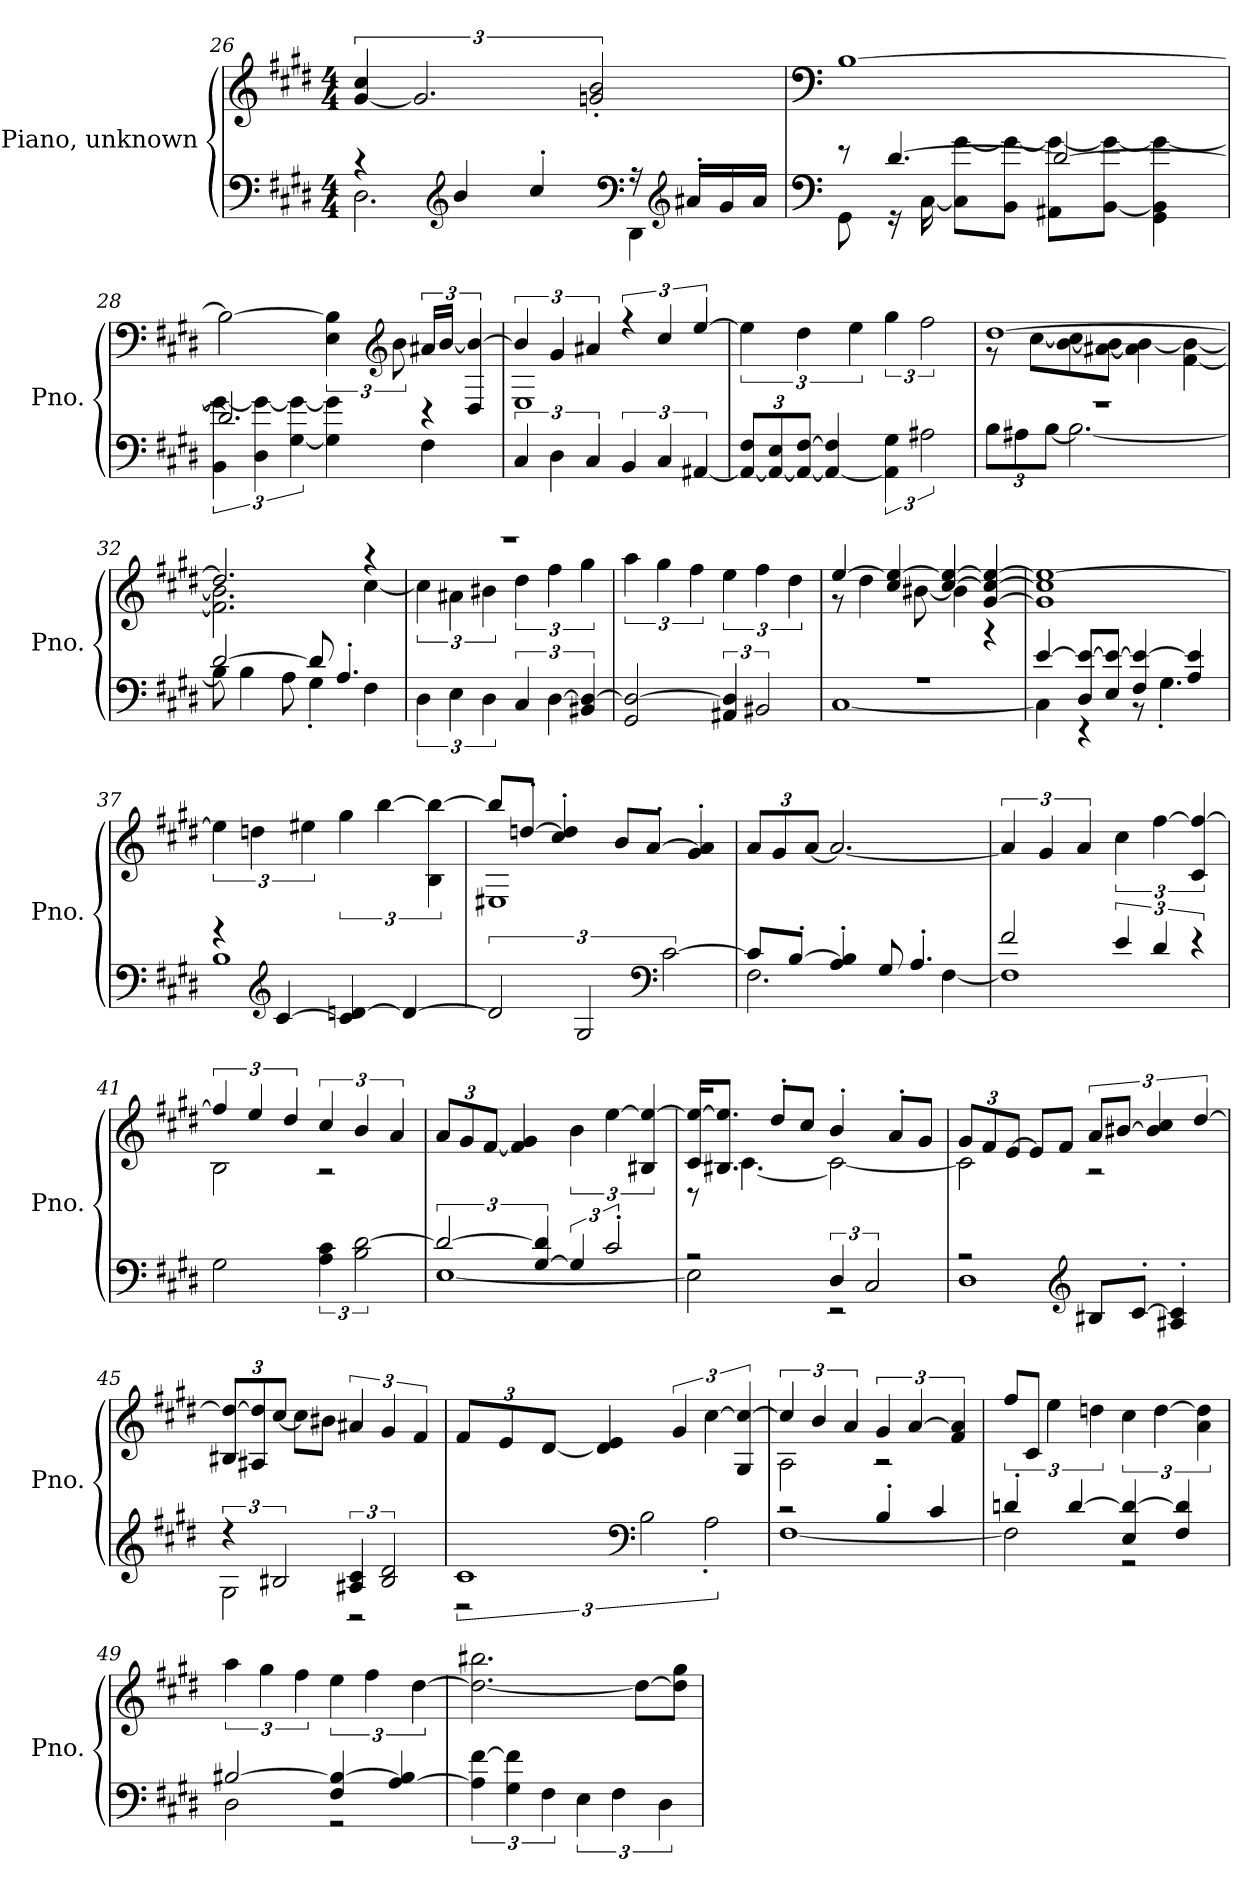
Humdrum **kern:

**kern	**kern
*part1	*part1
*staff2	*staff1
*I"Piano, unknown	*
*I'Pno.	*
*clefF4	*clefG2
*k[f#c#g#d#]	*k[f#c#g#d#]
*M4/4	*M4/4
=26	=26
*^	*
4r	2.D#\	[6g#/ 6cc#/
.	.	3.g#/]
*clefG2	*	*
4b/	.	.
4cc#'/	.	.
.	.	3gn/' 3b/'
*clefF4	*	*
16r	4DD#\	.
*clefG2	*	*
16a#X'/LL	.	.
16g#/	.	.
16a#/JJ	.	.
=27	=27	=27
*clefF4	*	*clefF4
8r	8GG#\	[1B
[4.d#/	16r	.
.	[16C#\	.
.	8C#\] [8g#\L	.
.	8BB\ 8g#\_J	.
2d#/_	8AA#X\ 8g#\_L	.
.	[8BB\ 8g#\_J	.
.	4GG#\ 4BB\] 4g#\_	.
!!LO:LB:g=z
=28	=28	=28
2.d#/]	6BB\ 6g#\_	2B\_
.	6D#\ 6g#\_	.
.	[6G#\ 6g#\_	.
.	4G#\] 4g#\]	6E\ 6B\]
*	*	*clefG2
.	.	12b\
4r	4F#\	24a#X/LL
.	.	[24b/JJ
.	.	6D#/ 6b/_
*v	*v	*
=29	=29
*	*^
6C#/	6b/]	1E
6D#\	6g#/	.
6C#/	6a#X/	.
6BB/	6r	.
6C#/	6cc#/	.
[6AA#X/	[6ee/	.
*	*v	*v
=30	=30
*Xbrackettup	*
12AA#/_ 12F#/L	6ee\]
12AA#/_ 12E/	.
12AA#/_ [12F#/J	6dd#\
4AA#/_ 4F#/]	.
.	6ee\
*brackettup	*
6AA#\] 6G#\	6gg#\
3A#X\	3ff#\
!!LO:LB:g=z
=31	=31
*^	*
*	*Xbrackettup	*
*	*	*^
1r	12B\L	[1dd#	8r
.	12A#X\	.	.
.	.	.	[8cc#\L
.	[12B\J	.	.
.	2.B\_	.	[8b\ 8cc#\]
.	.	.	[8a#X\ 8b\]J
.	.	.	4a#\] [4b\
.	.	.	[4f#\ 4b\_
=32	=32	=32	=32
[2d#/	8B\]	2.dd#/]	2.f#\] 2.b\]
.	4B\	.	.
.	8A\	.	.
8d#/]	4G#'\	.	.
4.A'/	.	.	.
.	4F#\	4r	[4cc#\
*v	*v	*	*
=33	=33	=33
*brackettup	*	*
6D#\	1r	6cc#\]
6E\	.	6a#X\
6D#\	.	6b#X\
6C#/	.	6dd#\
[6D#\	.	6ff#\
6BB#X/ 6D#/_	.	6gg#\
*	*v	*v
=34	=34
2GG#/ 2D#/_	6aa\
.	6gg#\
.	6ff#\
6AA#X/ 6D#/]	6ee\
3BB#X/	6ff#\
.	6dd#\
!!LO:LB:g=z
=35	=35
*^	*^
1r	[1C#	[4ee/	8r
.	.	.	4dd#\
.	.	4cc#/ 4ee/_	.
.	.	.	[8b#X\
.	.	[4cc#/ 4ee/_	4b#\]
.	.	[4g#/ 4cc#/_ 4ee/_	4r
*	*	*v	*v
=36	=36	=36
[4e/	4C#\]	1g#] 1cc#] 1ee_
8D#/ 8e/_L	4r	.
8E/ 8e/_J	.	.
4F#/ 4e/_	8r	.
.	4.G#'\	.
4A/ 4e/]	.	.
=37	=37	=37
4r	1B	6ee\]
.	.	6ddn\
*clefG2	*	*
[4c#/	.	.
.	.	6ee#X\
4c#/] [4dn/	.	6gg#\
.	.	[6bb\
4d/_	.	.
.	.	6B\ 6bb\_
*v	*v	*
=38	=38
*	*^
3d/]	8bb/L]	1E#X
.	[8ddn'/J	.
.	4cc#/' 4dd/]'	.
3G#/	.	.
.	8b/L	.
.	[8a'/J	.
*clefF4	*	*
[3c#\	.	.
.	4g#/' 4a/]'	.
*	*v	*v
!!LO:LB:g=z
=39	=39
*^	*
*	*	*Xbrackettup
8c#/L]	2.F#\	12a/L
.	.	12g#/
[8B'/J	.	.
.	.	[12a/J
4A/' 4B/]'	.	2.a/_
8G#/	.	.
4.A'/	.	.
.	[4F#\	.
=40	=40	=40
*	*	*brackettup
2f#/	1F#]	6a/]
.	.	6g#/
.	.	6a/
6e/	.	6cc#\
6d#/	.	[6ff#\
6r	.	6c#/ 6ff#/_
*v	*v	*
=41	=41
*	*^
2G#\	6ff#/]	2B\
.	6ee/	.
.	6dd#/	.
6A\ 6c#\	6cc#/	2r
3B\ [3d#\	6b/	.
.	6a/	.
*	*v	*v
=42	=42
*^	*
*	*	*Xbrackettup
3d#/_	[1E	12a/L
.	.	12g#/
.	.	[12f#/J
.	.	4f#/] 4g#/
[6G#/ 6d#/]	.	.
*	*	*brackettup
6G#/]	.	6b\
3c#'/	.	[6ee\
.	.	6B#X/ 6ee/_
!!LO:LB:g=z
=43	=43	=43
*	*	*^
2r	2E\]	16c#/ 16ee/_KL	8r
.	.	8.B#X/ 8.ee/]J	.
.	.	.	[4.c#\
.	.	8dd#'/L	.
.	.	8cc#/J	.
6D#/	2r	4b'/	2c#\_
3C#/	.	.	.
.	.	8a'/L	.
.	.	8g#/J	.
=44	=44	=44	=44
*	*	*Xbrackettup	*
2r	1D#	12g#/L	2c#\]
.	.	12f#/	.
.	.	[12e/J	.
.	.	8e/L]	.
.	.	8f#/J	.
*clefG2	*	*	*
*	*	*brackettup	*
8B#X/L	.	12a/L	2r
.	.	[12b#X/J	.
[8c#'/J	.	.	.
.	.	6b#/] 6cc#/	.
4A#X/' 4c#/]'	.	.	.
.	.	[6dd#/	.
*	*	*v	*v
=45	=45	=45
*	*	*Xbrackettup
6r	2G#\	12B#X/ 12dd#/_L
.	.	12A#X/ 12dd#/]
3B#X/	.	[12cc#/J
.	.	8cc#\L]
.	.	8b#X\J
*	*	*brackettup
6A#X/ 6c#/	2r	6a#X/
3B#/ 3d#/	.	6g#/
.	.	6f#/
!!LO:PB:g=z
=46	=46	=46
*	*	*Xbrackettup
1c#	3r	12f#/L
.	.	12e/
.	.	[12d#/J
.	.	4d#/] 4e/
*clefF4	*	*
.	3B\	.
*	*	*brackettup
.	.	6g#/
.	3A'\	[6cc#\
.	.	6G#/ 6cc#/_
=47	=47	=47
*	*	*^
2r	[1F#	6cc#/]	2A\
.	.	6b/	.
.	.	6a/	.
4B'/	.	6g#/	2r
.	.	[6a/	.
4c#/	.	.	.
.	.	6f#/ 6a/]	.
*	*	*v	*v
=48	=48	=48
4dn'/	2F#\]	12ff#/L
.	.	12c#/J
.	.	6ee\
[4d/	.	.
.	.	6ddn\
4E/ 4d/_	2r	6cc#\
.	.	[6dd\
4F#/ 4d/]	.	.
.	.	6a\ 6dd\]
=49	=49	=49
[2B#X/	2D#\	6aa\
.	.	6gg#\
.	.	6ff#\
4F#/ 4B#/_	2r	6ee\
.	.	6ff#\
[4A/ 4B#/]	.	.
.	.	[6dd#\
*v	*v	*
=50	=50
6A\] [6f#\	2.dd#\_ 2.bb#X\
6G#\ 6f#\]	.
6F#\	.
6E\	.
6F#\	.
.	8dd#\L_
6D#\	.
.	8dd#\] 8gg#\J
=	=
*-	*-
